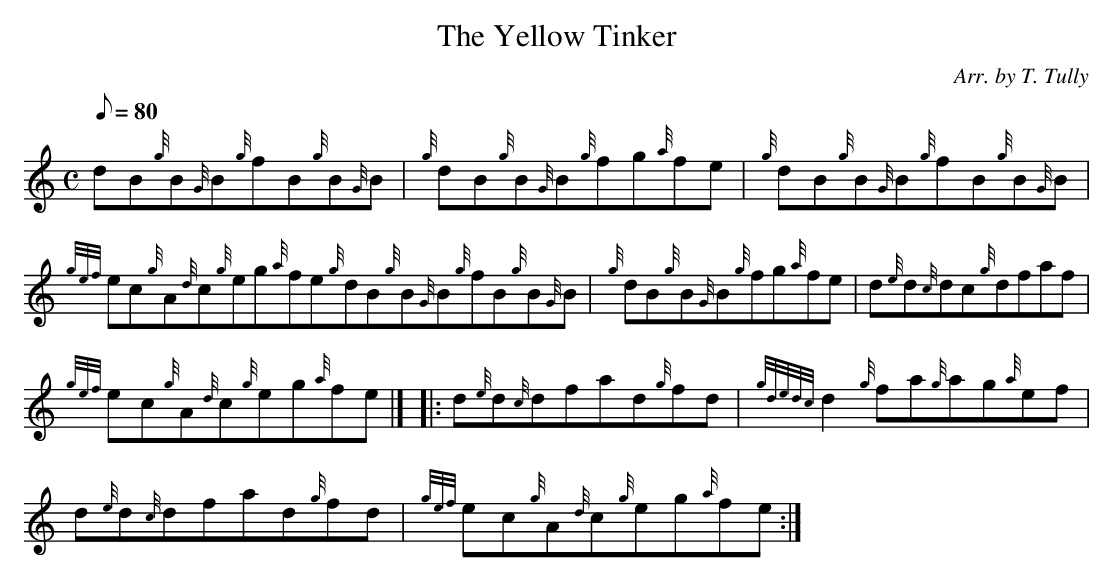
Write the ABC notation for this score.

X:1
T:The Yellow Tinker
M:C
L:1/8
Q:80
C:Arr. by T. Tully
K:HP
dB{g}B{G}B{g}fB{g}B{G}B | \
{g}dB{g}B{G}B{g}fg{a}fe | \
{g}dB{g}B{G}B{g}fB{g}B{G}B |
{gef}ec{g}A{d}c{g}eg{a}fe{g}dB{g}B{G}B{g}fB{g}B{G}B | \
{g}dB{g}B{G}B{g}fg{a}fe | \
d{e}d{c}dc{g}dfaf |
{gef}ec{g}A{d}c{g}eg{a}fe|]  |: \
d{e}d{c}dfad{g}fd | \
{gdedc}d2{g}fa{g}ag{a}ef |
d{e}d{c}dfad{g}fd | \
{gef}ec{g}A{d}c{g}eg{a}fe :|
